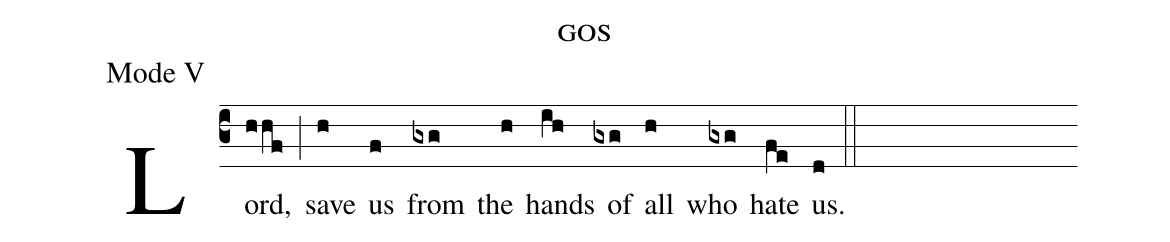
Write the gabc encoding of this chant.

name: gos;
annotation: Mode V;
%%
(c3)
Lord,(hhf) (;) save(h) us(f) from(gxg) the(h) hands(ih) of(gxg) all(h) who(gxg) hate(fe) us.(d) (::)
